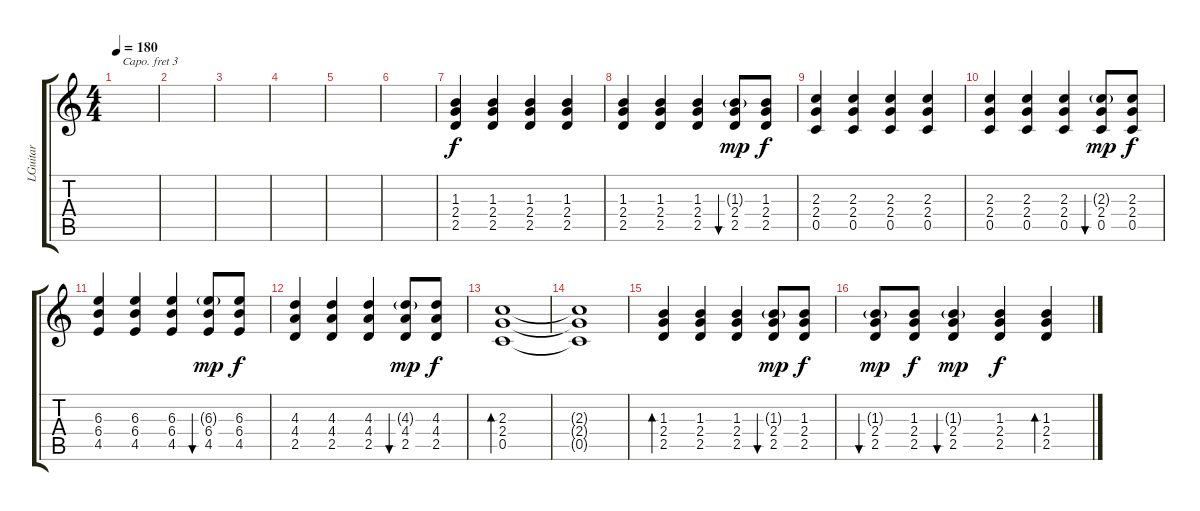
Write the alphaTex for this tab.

\track ("LGuitar" "LGuitar") {instrument acousticguitarsteel}
\staff {score tabs}
\capo 3
\tuning (E4 B3 G3 D3 A2 E2) {hide}
\ts (4 4)
\tempo 180
\clef g2
\ks c
|
|
|
|
|
|
(1.3 2.4 2.5).4 (1.3 2.4 2.5).4 (1.3 2.4 2.5).4 (1.3 2.4 2.5).4 |
(1.3 2.4 2.5).4 (1.3 2.4 2.5).4 (1.3 2.4 2.5).4 (1.3{g} 2.4 2.5).8{bu 60 dy mp} (1.3 2.4 2.5).8{dy f} |
(2.3 2.4 0.5).4 (2.3 2.4 0.5).4 (2.3 2.4 0.5).4 (2.3 2.4 0.5).4 |
(2.3 2.4 0.5).4 (2.3 2.4 0.5).4 (2.3 2.4 0.5).4 (2.3{g} 2.4 0.5).8{bu 60 dy mp} (2.3 2.4 0.5).8{dy f} |
(6.3 6.4 4.5).4 (6.3 6.4 4.5).4 (6.3 6.4 4.5).4 (6.3{g} 6.4 4.5).8{bu 60 dy mp} (6.3 6.4 4.5).8{dy f} |
(4.3 4.4 2.5).4 (4.3 4.4 2.5).4 (4.3 4.4 2.5).4 (4.3{g} 4.4 2.5).8{bu 60 dy mp} (4.3 4.4 2.5).8{dy f} |
(2.3 2.4 0.5).1{bd 240} |
(2.3{t} 2.4{t} 0.5{t}).1 |
(1.3 2.4 2.5).4{bd 480} (1.3 2.4 2.5).4 (1.3 2.4 2.5).4 (1.3{g} 2.4 2.5).8{bu 60 dy mp} (1.3 2.4 2.5).8{dy f} |
(1.3{g} 2.4 2.5).8{bu 60 dy mp} (1.3 2.4 2.5).8{dy f} (1.3{g} 2.4 2.5).4{bu 60 dy mp} (1.3 2.4 2.5).4{dy f} (1.3 2.4 2.5).4{bd 60}
